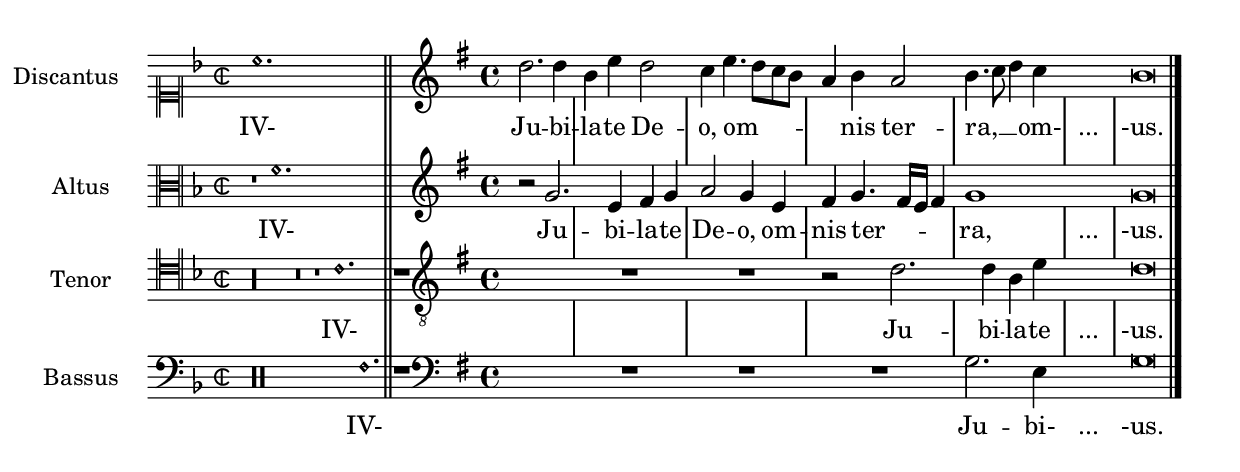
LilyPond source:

%% Do not edit this file; it is automatically
%% generated from LSR http://lsr.dsi.unimi.it
%% This file is in the public domain.
\version "2.13.39"

\header {
  lsrtags = "ancient-notation, template"

%% Translation of GIT committish: a874fda3641c9e02f61be5c41b215b8304b8ed00
  texidoces = "
Al transcribir música mensural, es útil un «incipit» al compienzo
de la pieza para indicar la tonalidad y el tempo
originales. Aunque los músicos actuales están acostumbrados a las
barras de compás para reconocer con más facilidad los patrones
rítmicos, durante el período de la música mensural aún no se
habíen inventado las líneas divisorias; de hecho, la medida solía
cambiar a cada pocas notas. Como compromiso, a menudo las líneas
divisorias se imprimen entre los pentagramas en vez de hacerlo
encima de ellos.

"
  doctitlees = "Plantilla de notación de música antigua (transcripción moderna de música mensural)"


%% Translation of GIT committish: 0a868be38a775ecb1ef935b079000cebbc64de40
  texidocde = "
Bei der Transkription von Mensuralmusik ist es oft erwünscht, ein
Incipit an den Anfang des Stückes zu stellen, damit klar ist, wie
Tempo und Schlüssel in der Originalnotation gesetzt waren. Während
heutzutage Musiker an Taktlinien gewöhnt sind, um Rhythmen schneller
zu erkennen, wurden diese in der Mensuralmusik nicht verwendet.
Tatsächlich ändern sich die Rhythmen auch oft alle paar Noten. Als
ein Kompromiss werden die Notenlinien nicht auf dem System, sondern
zwischen den Systemen geschrieben.
"

doctitlede = "Vorlage für Alte Notation -- moderne Transkription von Mensuralmusik"


%% Translation of GIT committish: bdfe3dc8175a2d7e9ea0800b5b04cfb68fe58a7a
  texidocfr = "
Lorsque l'on transcrit de la musique mensurale, un @emph{incipit} permet
d'indiquer la tonalité et le tempo d'origine.  Si les musiciens sont de
nos jours habitués aux barres de mesures qui présentent la structure
rythmique d'une œuvre, elles n'étaient pas en vigueur à l'époque où ces
pièces ont été composées, d'autant plus que la @qq{métrique} pouvait
changer au fil des notes.  Un compromis consiste à imprimer des barres
entre les portées plutôt que sur chacune d'elles.

"
  doctitlefr = "Exemples de notation ancienne -- transcription moderne de musique mensurale"

  texidoc = "
When transcribing mensural music, an incipit at the beginning of the
piece is useful to indicate the original key and tempo. While today
musicians are used to bar lines in order to faster recognize rhythmic
patterns, bar lines were not yet invented during the period of mensural
music; in fact, the meter often changed after every few notes. As a
compromise, bar lines are often printed between the staves rather than
on the staves.

"
  doctitle = "Ancient notation template -- modern transcription of mensural music"
} % begin verbatim

global = {
  \set Score.skipBars = ##t

  % incipit
  \once \override Score.SystemStartBracket #'transparent = ##t
  \override Score.SpacingSpanner #'spacing-increment = #1.0 % tight spacing
  \key f \major
  \time 2/2
  \once \override Staff.TimeSignature #'style = #'neomensural
  \override Voice.NoteHead #'style = #'neomensural
  \override Voice.Rest #'style = #'neomensural
  \set Staff.printKeyCancellation = ##f
  \cadenzaOn % turn off bar lines
  \skip 1*10
  \once \override Staff.BarLine #'transparent = ##f
  \bar "||"
  \skip 1*1 % need this extra \skip such that clef change comes
            % after bar line
  \bar ""

  % main
  \revert Score.SpacingSpanner #'spacing-increment % CHECK: no effect?
  \cadenzaOff % turn bar lines on again
  \once \override Staff.Clef #'full-size-change = ##t
  \set Staff.forceClef = ##t
  \key g \major
  \time 4/4
  \override Voice.NoteHead #'style = #'default
  \override Voice.Rest #'style = #'default

  % FIXME: setting printKeyCancellation back to #t must not
  % occur in the first bar after the incipit.  Dto. for forceClef.
  % Therefore, we need an extra \skip.
  \skip 1*1
  \set Staff.printKeyCancellation = ##t
  \set Staff.forceClef = ##f

  \skip 1*7 % the actual music

  % let finis bar go through all staves
  \override Staff.BarLine #'transparent = ##f

  % finis bar
  \bar "|."
}

discantusNotes = {
  \transpose c' c'' {
    \set Staff.instrumentName = #"Discantus  "

    % incipit
    \clef "neomensural-c1"
    c'1. s2   % two bars
    \skip 1*8 % eight bars
    \skip 1*1 % one bar

    % main
    \clef "treble"
    d'2. d'4 |
    b e' d'2 |
    c'4 e'4.( d'8 c' b |
    a4) b a2 |
    b4.( c'8 d'4) c'4 |
    \once \override NoteHead #'transparent = ##t c'1 |
    b\breve |
  }
}

discantusLyrics = \lyricmode {
  % incipit
  IV-

  % main
  Ju -- bi -- |
  la -- te De -- |
  o, om --
  nis ter -- |
  ra, __ om- |
  "..." |
  -us. |
}

altusNotes = {
  \transpose c' c'' {
    \set Staff.instrumentName = #"Altus  "

    % incipit
    \clef "neomensural-c3"
    r1        % one bar
    f1. s2    % two bars
    \skip 1*7 % seven bars
    \skip 1*1 % one bar

    % main
    \clef "treble"
    r2 g2. e4 fis g | % two bars
    a2 g4 e |
    fis g4.( fis16 e fis4) |
    g1 |
    \once \override NoteHead #'transparent = ##t g1 |
    g\breve |
  }
}

altusLyrics = \lyricmode {
  % incipit
  IV-

  % main
  Ju -- bi -- la -- te | % two bars
  De -- o, om -- |
  nis ter -- ra, |
  "..." |
  -us. |
}

tenorNotes = {
  \transpose c' c' {
    \set Staff.instrumentName = #"Tenor  "

    % incipit
    \clef "neomensural-c4"
    r\longa   % four bars
    r\breve   % two bars
    r1        % one bar
    c'1. s2   % two bars
    \skip 1*1 % one bar
    \skip 1*1 % one bar

    % main
    \clef "treble_8"
    R1 |
    R1 |
    R1 |
    r2 d'2. d'4 b e' | % two bars
    \once \override NoteHead #'transparent = ##t e'1 |
    d'\breve |
  }
}

tenorLyrics = \lyricmode {
  % incipit
  IV-

  % main
  Ju -- bi -- la -- te | % two bars
  "..." |
  -us. |
}

bassusNotes = {
  \transpose c' c' {
    \set Staff.instrumentName = #"Bassus  "

    % incipit
    \clef "bass"
    r\maxima  % eight bars
    f1. s2    % two bars
    \skip 1*1 % one bar

    % main
    \clef "bass"
    R1 |
    R1 |
    R1 |
    R1 |
    g2. e4 |
    \once \override NoteHead #'transparent = ##t e1 |
    g\breve |
  }
}

bassusLyrics = \lyricmode {
  % incipit
  IV-

  % main
  Ju -- bi- |
  "..." |
  -us. |
}

\score {
  \new StaffGroup = choirStaff <<
    \new Voice =
      "discantusNotes" << \global \discantusNotes >>
    \new Lyrics =
      "discantusLyrics" \lyricsto discantusNotes { \discantusLyrics }
    \new Voice =
      "altusNotes" << \global \altusNotes >>
    \new Lyrics =
      "altusLyrics" \lyricsto altusNotes { \altusLyrics }
    \new Voice =
      "tenorNotes" << \global \tenorNotes >>
    \new Lyrics =
      "tenorLyrics" \lyricsto tenorNotes { \tenorLyrics }
    \new Voice =
      "bassusNotes" << \global \bassusNotes >>
    \new Lyrics =
      "bassusLyrics" \lyricsto bassusNotes { \bassusLyrics }
  >>
  \layout {
    \context {
      \Score

      % no bars in staves
      \override BarLine #'transparent = ##t

      % incipit should not start with a start delimiter
      \remove "System_start_delimiter_engraver"
    }
    \context {
      \Voice

      % no slurs
      \override Slur #'transparent = ##t

      % Comment in the below "\remove" command to allow line
      % breaking also at those barlines where a note overlaps
      % into the next bar.  The command is commented out in this
      % short example score, but especially for large scores, you
      % will typically yield better line breaking and thus improve
      % overall spacing if you comment in the following command.
      %\remove "Forbid_line_break_engraver"
    }
  }
}




